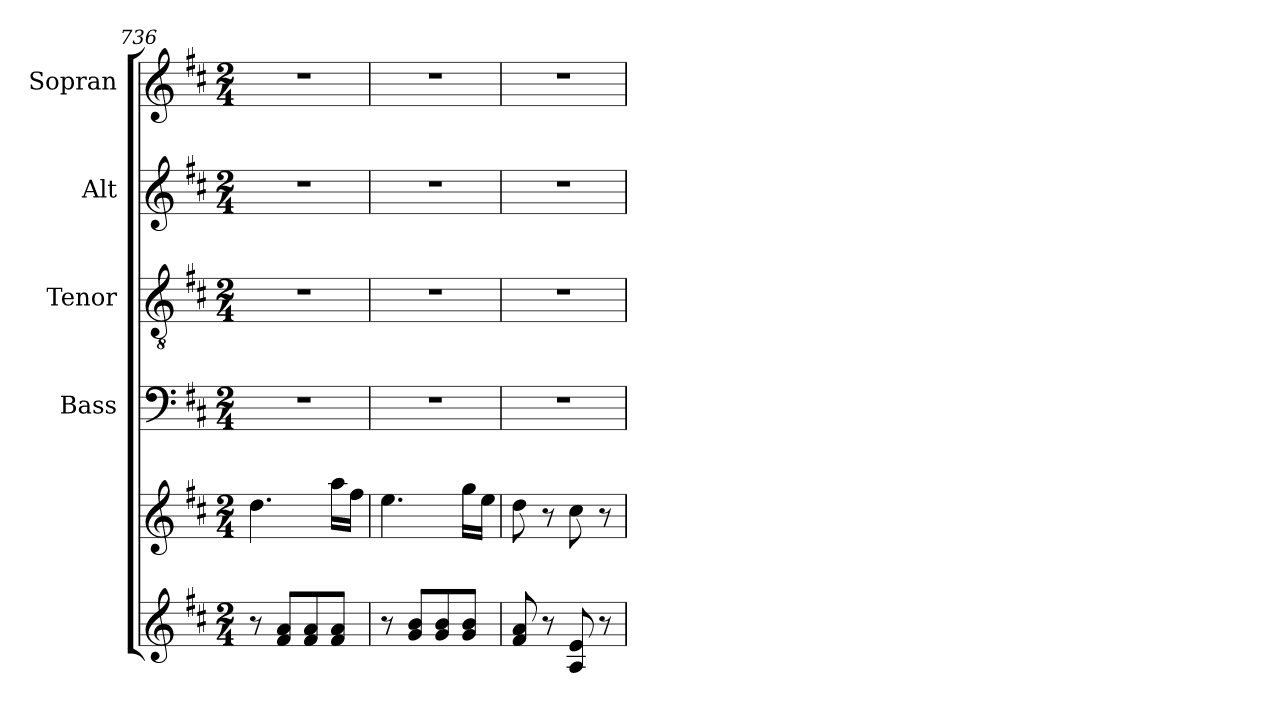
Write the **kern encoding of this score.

**kern	**kern	**kern	**kern	**kern	**kern
*part5	*part5	*part4	*part3	*part2	*part1
*staff6	*staff5	*staff4	*staff3	*staff2	*staff1
*	*	*I"Bass	*I"Tenor	*I"Alt	*I"Sopran
*	*	*I'B.	*I'T.	*I'A.	*I'S.
*clefG2	*clefG2	*clefF4	*clefGv2	*clefG2	*clefG2
*k[f#c#]	*k[f#c#]	*k[f#c#]	*k[f#c#]	*k[f#c#]	*k[f#c#]
*D:	*D:	*D:	*D:	*D:	*D:
*M2/4	*M2/4	*M2/4	*M2/4	*M2/4	*M2/4
=736	=736	=736	=736	=736	=736
8r	4.dd\	2r	2r	2r	2r
8f#/ 8a/L	.	.	.	.	.
8f#/ 8a/	.	.	.	.	.
8f#/ 8a/J	16aa\LL	.	.	.	.
.	16ff#\JJ	.	.	.	.
=737	=737	=737	=737	=737	=737
8r	4.ee\	2r	2r	2r	2r
8g/ 8b/L	.	.	.	.	.
8g/ 8b/	.	.	.	.	.
8g/ 8b/J	16gg\LL	.	.	.	.
.	16ee\JJ	.	.	.	.
=738	=738	=738	=738	=738	=738
8f#/ 8a/	8dd\	2r	2r	2r	2r
8r	8r	.	.	.	.
8A/ 8e/	8cc#\	.	.	.	.
8r	8r	.	.	.	.
=	=	=	=	=	=
*-	*-	*-	*-	*-	*-
